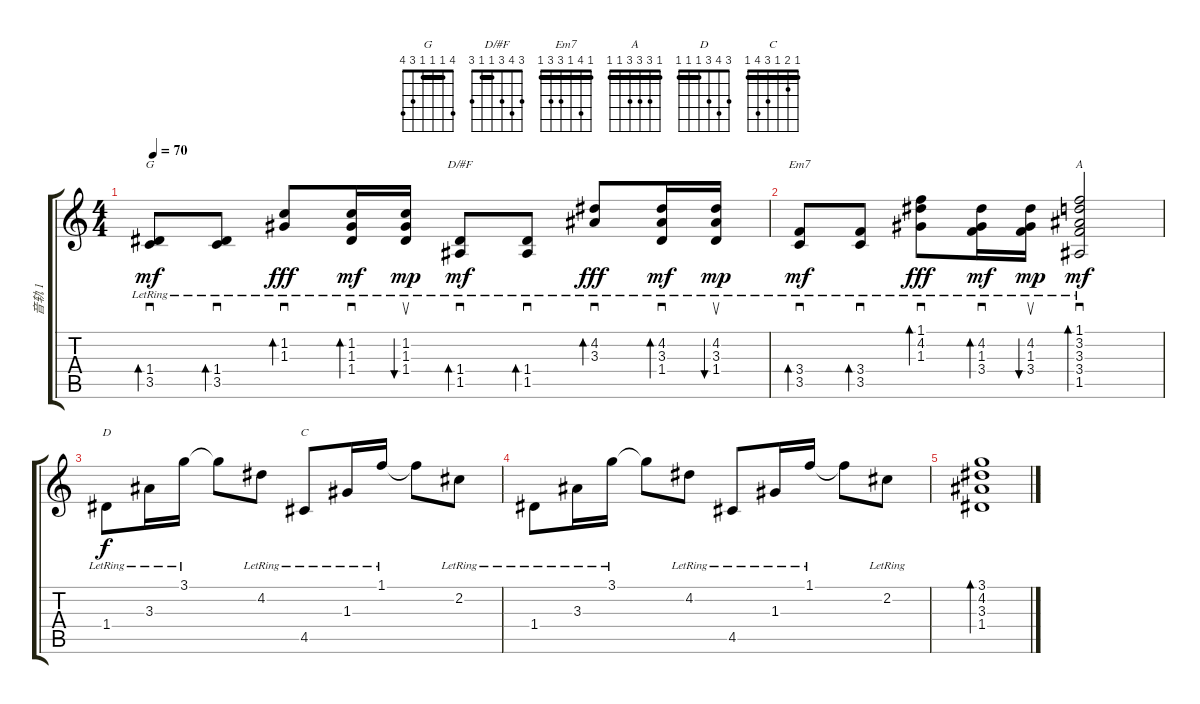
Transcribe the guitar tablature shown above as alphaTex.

\track ("音轨 1" "音轨 1") {instrument electricguitarmuted}
\staff {score tabs}
\tuning (E4 B3 G3 D3 A2 E2) {hide}
\chord ("G" 4 1 1 1 3 4) {barre 1}
\chord ("D/#F" 3 4 3 1 1 3) {barre 1}
\chord ("Em7" 1 4 1 3 3 1) {barre 1}
\chord ("A" 1 3 3 3 1 1) {barre 1}
\chord ("D" 3 4 3 1 1 1) {barre 1}
\chord ("C" 1 2 1 3 4 1) {barre 1}
\ts (4 4)
\tempo 70
\clef g2
\ks c
(1.4{lr} 3.5{lr}).8{sd bd 30 ch "G" dy mf} (1.4{lr} 3.5{lr}).8{sd bd 30} (1.2{lr} 1.3{lr}).8{sd bd 30 dy fff} (1.2{lr} 1.3{lr} 1.4{lr}).16{sd bd 30 dy mf} (1.2{lr} 1.3{lr} 1.4{lr}).16{su bu 30 dy mp} (1.4{lr} 1.5{lr}).8{sd bd 30 ch "D/#F" dy mf} (1.4{lr} 1.5{lr}).8{sd bd 30} (4.2{lr} 3.3{lr}).8{sd bd 30 dy fff} (4.2{lr} 3.3{lr} 1.4{lr}).16{sd bd 30 dy mf} (4.2{lr} 3.3{lr} 1.4{lr}).16{su bu 30 dy mp} |
(3.4{lr} 3.5{lr}).8{sd bd 30 ch "Em7" dy mf} (3.4{lr} 3.5{lr}).8{sd bd 30} (1.1{lr} 4.2{lr} 1.3{lr}).8{sd bd 30 dy fff} (4.2{lr} 1.3{lr} 3.4{lr}).16{sd bd 30 dy mf} (4.2{lr} 1.3{lr} 3.4{lr}).16{su bu 30 dy mp} (1.1 3.2 3.3{lr} 3.4{lr} 1.5{lr}).2{sd bd 30 ch "A" dy mf} |
1.4{lr}.8{ch "D" dy f} 3.3{lr}.16 3.1{lr}.16 3.1{t}.8 4.2{lr}.8 4.5{lr}.8{ch "C"} 1.3{lr}.16 1.1{lr}.16 1.1{t}.8 2.2{lr}.8 |
1.4{lr}.8 3.3{lr}.16 3.1{lr}.16 3.1{t}.8 4.2{lr}.8 4.5{lr}.8 1.3{lr}.16 1.1{lr}.16 1.1{t}.8 2.2{lr}.8 |
(3.1 4.2 3.3 1.4).1{bd 30}
